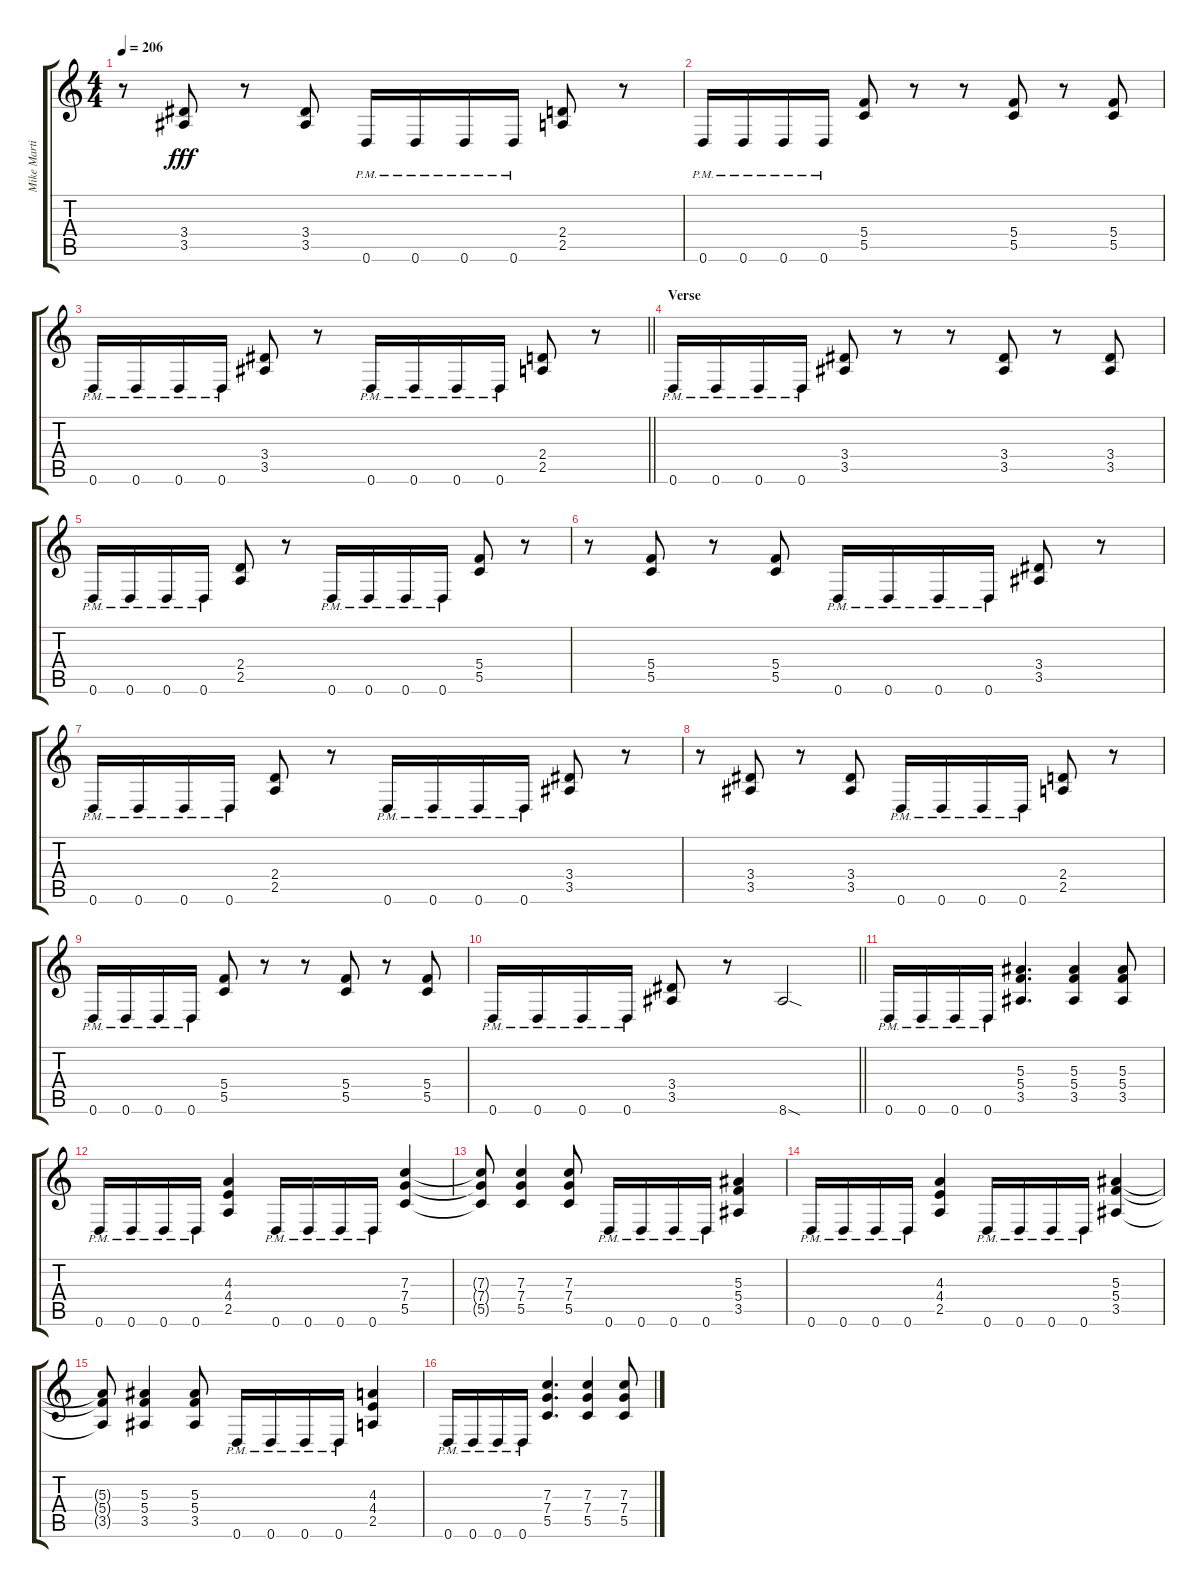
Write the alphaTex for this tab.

\track ("Mike Martin" "Mike Marti") {instrument overdrivenguitar}
\staff {score tabs}
\tuning (D4 A3 F3 C3 G2 D2) {hide}
\ts (4 4)
\tempo 206
\clef g2
\ks c
r.8{dy fff} (3.4 3.5).8 r.8 (3.4 3.5).8 0.6{pm}.16 0.6{pm}.16 0.6{pm}.16 0.6{pm}.16 (2.4 2.5).8 r.8 |
0.6{pm}.16 0.6{pm}.16 0.6{pm}.16 0.6{pm}.16 (5.4 5.5).8 r.8 r.8 (5.4 5.5).8 r.8 (5.4 5.5).8 |
\barLineRight lightlight
0.6{pm}.16 0.6{pm}.16 0.6{pm}.16 0.6{pm}.16 (3.4 3.5).8 r.8 0.6{pm}.16 0.6{pm}.16 0.6{pm}.16 0.6{pm}.16 (2.4 2.5).8 r.8 |
\section ("" "Verse")
0.6{pm}.16 0.6{pm}.16 0.6{pm}.16 0.6{pm}.16 (3.4 3.5).8 r.8 r.8 (3.4 3.5).8 r.8 (3.4 3.5).8 |
0.6{pm}.16 0.6{pm}.16 0.6{pm}.16 0.6{pm}.16 (2.4 2.5).8 r.8 0.6{pm}.16 0.6{pm}.16 0.6{pm}.16 0.6{pm}.16 (5.4 5.5).8 r.8 |
r.8 (5.4 5.5).8 r.8 (5.4 5.5).8 0.6{pm}.16 0.6{pm}.16 0.6{pm}.16 0.6{pm}.16 (3.4 3.5).8 r.8 |
0.6{pm}.16 0.6{pm}.16 0.6{pm}.16 0.6{pm}.16 (2.4 2.5).8 r.8 0.6{pm}.16 0.6{pm}.16 0.6{pm}.16 0.6{pm}.16 (3.4 3.5).8 r.8 |
r.8 (3.4 3.5).8 r.8 (3.4 3.5).8 0.6{pm}.16 0.6{pm}.16 0.6{pm}.16 0.6{pm}.16 (2.4 2.5).8 r.8 |
0.6{pm}.16 0.6{pm}.16 0.6{pm}.16 0.6{pm}.16 (5.4 5.5).8 r.8 r.8 (5.4 5.5).8 r.8 (5.4 5.5).8 |
\barLineRight lightlight
0.6{pm}.16 0.6{pm}.16 0.6{pm}.16 0.6{pm}.16 (3.4 3.5).8 r.8 8.6{sod}.2 |
0.6{pm}.16 0.6{pm}.16 0.6{pm}.16 0.6{pm}.16 (5.3 5.4 3.5).4{d} (5.3 5.4 3.5).4 (5.3 5.4 3.5).8 |
0.6{pm}.16 0.6{pm}.16 0.6{pm}.16 0.6{pm}.16 (4.3 4.4 2.5).4 0.6{pm}.16 0.6{pm}.16 0.6{pm}.16 0.6{pm}.16 (7.3 7.4 5.5).4 |
(7.3{t} 7.4{t} 5.5{t}).8 (7.3 7.4 5.5).4 (7.3 7.4 5.5).8 0.6{pm}.16 0.6{pm}.16 0.6{pm}.16 0.6{pm}.16 (5.3 5.4 3.5).4 |
0.6{pm}.16 0.6{pm}.16 0.6{pm}.16 0.6{pm}.16 (4.3 4.4 2.5).4 0.6{pm}.16 0.6{pm}.16 0.6{pm}.16 0.6{pm}.16 (5.3 5.4 3.5).4 |
(5.3{t} 5.4{t} 3.5{t}).8 (5.3 5.4 3.5).4 (5.3 5.4 3.5).8 0.6{pm}.16 0.6{pm}.16 0.6{pm}.16 0.6{pm}.16 (4.3 4.4 2.5).4 |
0.6{pm}.16 0.6{pm}.16 0.6{pm}.16 0.6{pm}.16 (7.3 7.4 5.5).4{d} (7.3 7.4 5.5).4 (7.3 7.4 5.5).8
